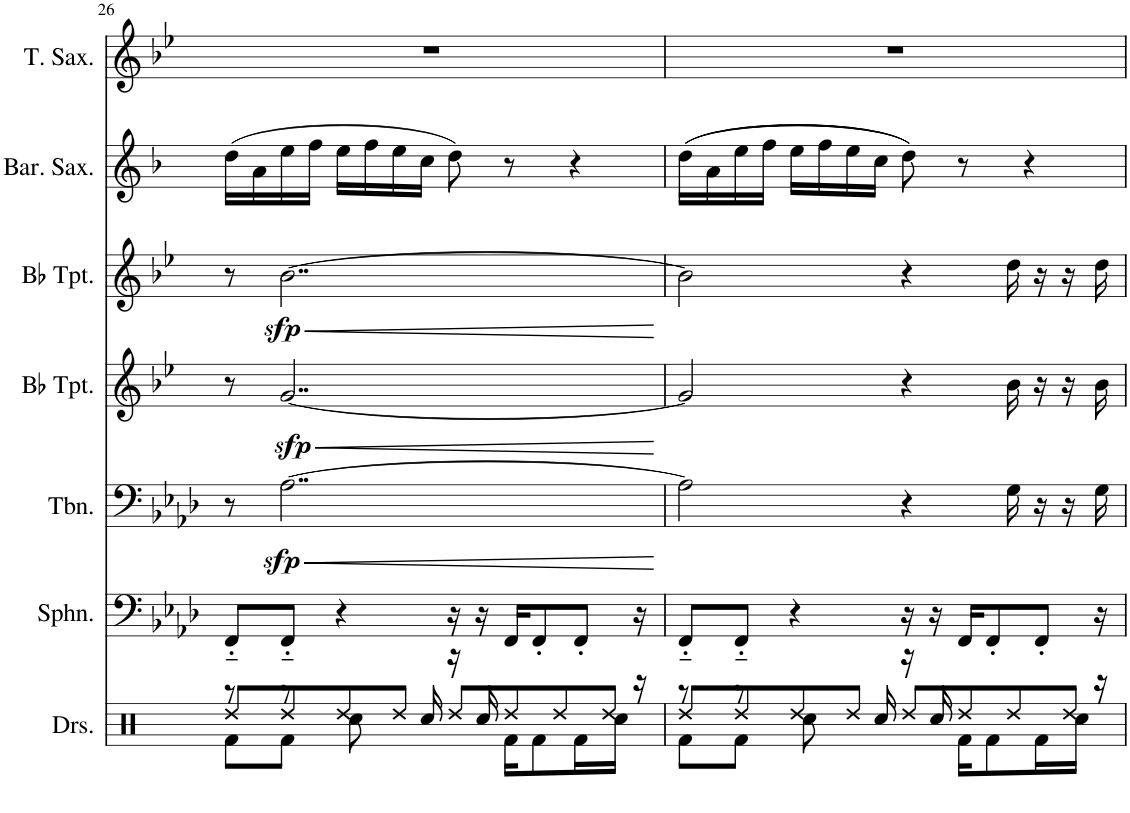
**kern	**kern	**kern	**dynam	**kern	**dynam	**kern	**dynam	**kern	**kern
*part7	*part6	*part5	*part5	*part4	*part4	*part3	*part3	*part2	*part1
*staff7	*staff6	*staff5	*staff5	*staff4	*staff4	*staff3	*staff3	*staff2	*staff1
*I"Drumset	*I"Sousaphone	*I"Trombone	*	*I"Bb Trumpet	*	*I"Bb Trumpet	*	*I"Baritone Saxophone	*I"Tenor Saxophone
*I'Drs.	*I'Sphn.	*I'Tbn.	*	*I'Bb Tpt.	*	*I'Bb Tpt.	*	*I'Bar. Sax.	*I'T. Sax.
!!LO:PB:g=z
*clefX	*clefF4	*clefF4	*	*clefG2	*	*clefG2	*	*clefG2	*clefG2
*	*	*	*	*Trd1c2	*	*Trd1c2	*	*Trd12c21	*Trd8c14
*k[]	*k[b-e-a-d-]	*k[b-e-a-d-]	*	*k[b-e-]	*	*k[b-e-]	*	*k[b-]	*k[b-e-]
*M4/4	*M4/4	*M4/4	*	*M4/4	*	*M4/4	*	*M4/4	*M4/4
=26	=26	=26	=26	=26	=26	=26	=26	=26	=26
*^	*	*	*	*	*	*	*	*	*
*	*^	*	*	*	*	*	*	*	*	*
8Rf\L	8r	8Rdd/L	8FF'~/L	8r	.	8r	.	8r	.	(16dd\LL	1r
.	.	.	.	.	.	.	.	.	.	16a\	.
!	!	!	!	!	!LO:HP:b	!	!LO:HP:b	!	!LO:HP:b	!	!
!	!	!	!	!	!LO:DY:n=1:b	!	!LO:DY:n=1:b	!	!LO:DY:n=1:b	!	!
8Rf\J	8r	8Rdd/	8FF'~/J	[2..A-\	< sfp	[2..g/	< sfp	[2..b-\	< sfp	16ee\	.
.	.	.	.	.	.	.	.	.	.	16ff\JJ	.
4.ryy	8Rcc\	8Rdd/	4r	.	.	.	.	.	.	16ee\LL	.
.	.	.	.	.	.	.	.	.	.	16ff\	.
.	16ryy	8Rdd/J	.	.	.	.	.	.	.	16ee\	.
.	16Rcc/	.	.	.	.	.	.	.	.	16cc\JJ	.
.	16r	8Rdd/L	16r	.	.	.	.	.	.	8dd\)	.
.	16Rcc/	.	16r	.	.	.	.	.	.	.	.
16Rf\KL	4.ryy	8Rdd/	16FF/KL	.	.	.	.	.	.	8r	.
8Rf\	.	.	8FF'/	.	.	.	.	.	.	.	.
.	.	8Rdd/	.	.	.	.	.	.	.	4r	.
16Rf\L	.	.	8FF'/J	.	.	.	.	.	.	.	.
16Rcc\JJ	.	8Rdd/J	.	.	.	.	.	.	.	.	.
16r	.	.	16r	.	.	.	.	.	.	.	.
*v	*v	*v	*	*	*	*	*	*	*	*	*
.	.	.	[	.	[	.	[	.	.
=27	=27	=27	=27	=27	=27	=27	=27	=27	=27
*^	*	*	*	*	*	*	*	*	*
*	*^	*	*	*	*	*	*	*	*	*
8Rf\L	8r	8Rdd/L	8FF'~/L	2A-\]	.	2g/]	.	2b-\]	.	((16dd\LL	1r
.	.	.	.	.	.	.	.	.	.	16a\	.
8Rf\J	8r	8Rdd/	8FF'~/J	.	.	.	.	.	.	16ee\	.
.	.	.	.	.	.	.	.	.	.	16ff\JJ	.
4.ryy	8Rcc\	8Rdd/	4r	.	.	.	.	.	.	16ee\LL	.
.	.	.	.	.	.	.	.	.	.	16ff\	.
.	16ryy	8Rdd/J	.	.	.	.	.	.	.	16ee\	.
.	16Rcc/	.	.	.	.	.	.	.	.	16cc\JJ	.
.	16r	8Rdd/L	16r	4r	.	4r	.	4r	.	8dd\))	.
.	16Rcc/	.	16r	.	.	.	.	.	.	.	.
16Rf\KL	4.ryy	8Rdd/	16FF/KL	.	.	.	.	.	.	8r	.
8Rf\	.	.	8FF'/	.	.	.	.	.	.	.	.
.	.	8Rdd/	.	16G\	.	16b-\	.	16dd\	.	4r	.
16Rf\L	.	.	8FF'/J	16r	.	16r	.	16r	.	.	.
16Rcc\JJ	.	8Rdd/J	.	16r	.	16r	.	16r	.	.	.
16r	.	.	16r	16G\	.	16b-\	.	16dd\	.	.	.
*v	*v	*v	*	*	*	*	*	*	*	*	*
=	=	=	=	=	=	=	=	=	=
*-	*-	*-	*-	*-	*-	*-	*-	*-	*-
